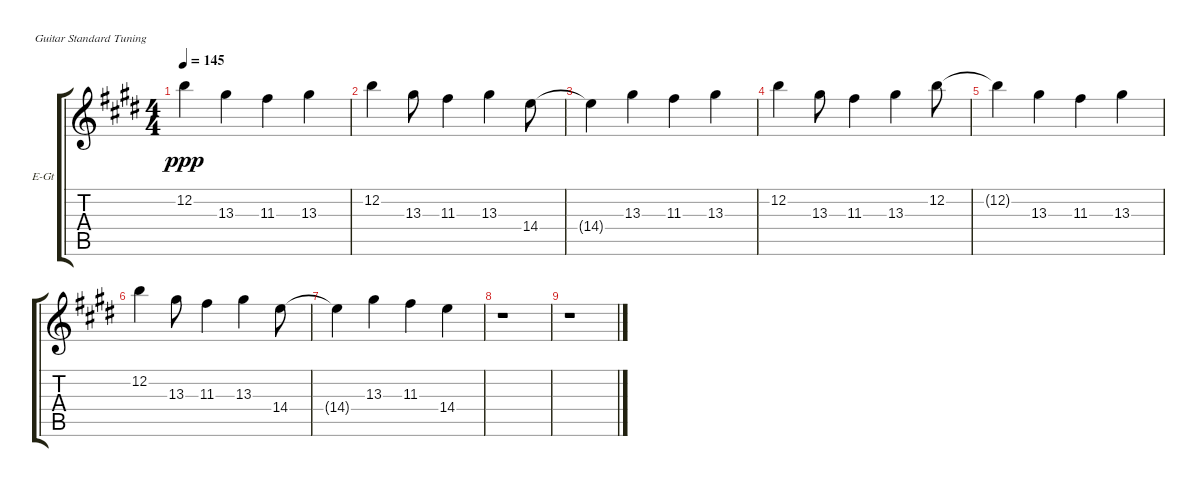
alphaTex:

\defaultSystemsLayout 4
\bracketExtendMode groupsimilarinstruments
\firstSystemTrackNameOrientation horizontal
\otherSystemsTrackNameOrientation horizontal
\track ("Nick Valensi" "E-Gt") {instrument electricguitarclean}
\staff {score tabs}
\tuning (E4 B3 G3 D3 A2 E2)
\ts (4 4)
\tempo 145
\clef g2
\ks e
12.2{t}.4{dy ppp} 13.3.4 11.3.4 13.3.4 |
12.2.4 13.3.8 11.3.4 13.3.4 14.4.8 |
14.4{t}.4 13.3.4 11.3.4 13.3.4 |
12.2.4 13.3.8 11.3.4 13.3.4 12.2.8 |
12.2{t}.4 13.3.4 11.3.4 13.3.4 |
12.2.4 13.3.8 11.3.4 13.3.4 14.4.8 |
14.4{t}.4 13.3.4 11.3.4 14.4.4 |
r.1 |
r.1
